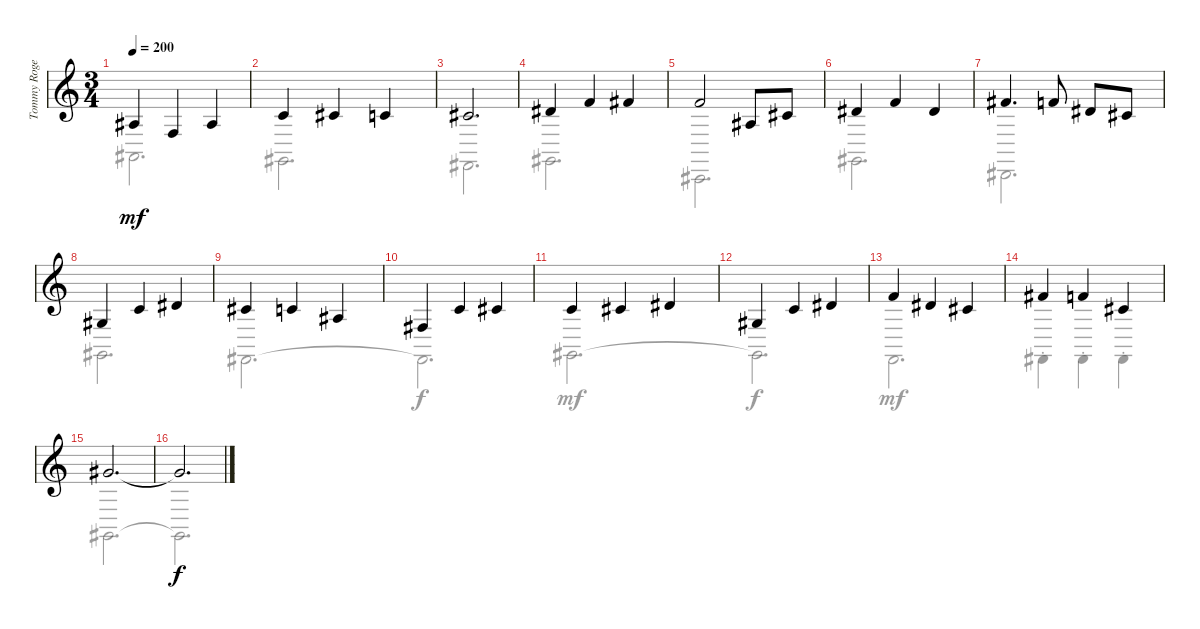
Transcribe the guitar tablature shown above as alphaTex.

\track ("Tommy Rogers Keys" "Tommy Roge") {instrument lead2sawtooth}
\staff {score}
\tuning (Db4 Ab3 E3 B2 Gb2 Db2) {hide}
\voice
\ts (3 4)
\tempo 200
\clef g2
\ks c
6.3.4{dy mf} 6.4.4 6.3.4 |
8.3.4 9.3.4 8.3.4 |
9.3.2{d} |
7.2.4 9.2.4 10.2.4 |
9.2.2 6.3.8 9.3.8 |
7.2.4 9.2.4 7.2.4 |
10.2.4{d} 9.2.8 7.2.8 9.3.8 |
9.4.4 8.3.4 7.2.4 |
9.3.4 8.3.4 6.3.4 |
7.4.4 8.3.4 9.3.4 |
8.3.4 9.3.4 7.2.4 |
9.4.4 8.3.4 7.2.4 |
9.2.4 7.2.4 9.3.4 |
10.2.4 9.2.4 9.3.4 |
12.2.2{d} |
12.2{t}.2{d dy f}
\voice
\clef g2
\ottava regular
\simile none
\ks c
4.5.2{d dy mf} |
2.5.2{d} |
0.5.2{d} |
2.5.2{d} |
0.6.2{d} |
2.5.2{d} |
2.6.2{d} |
2.5.2{d} |
0.5.2{d} |
0.5{t}.2{d dy f} |
2.5.2{d dy mf} |
2.5{t}.2{d dy f} |
4.6.2{d dy mf} |
0.5{st}.4 0.5{st}.4 0.5{st}.4 |
2.5.2{d} |
2.5{t}.2{d dy f}
